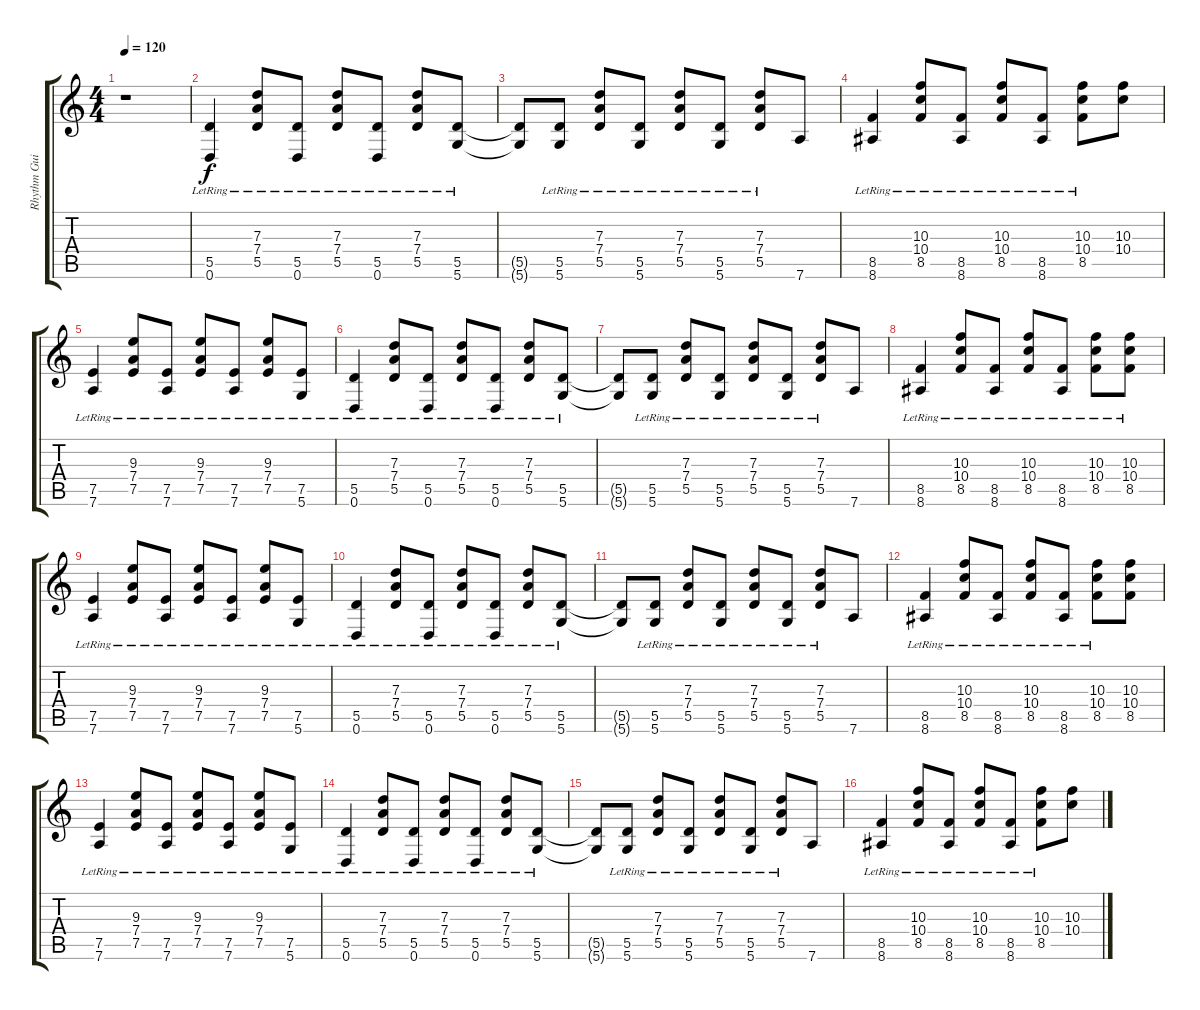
\track ("Rhythm Guitar 1 - CJ" "Rhythm Gui") {instrument distortionguitar}
\staff {score tabs}
\tuning (E4 B3 G3 D3 A2 D2) {hide}
\ts (4 4)
\tempo 120
\clef g2
\ks c
r.1{dy f instrument distortionguitar} |
(5.5{lr} 0.6{lr}).4 (7.3{lr} 7.4{lr} 5.5{lr}).8 (5.5{lr} 0.6{lr}).8 (7.3{lr} 7.4{lr} 5.5{lr}).8 (5.5{lr} 0.6{lr}).8 (7.3{lr} 7.4{lr} 5.5).8 (5.5{lr} 5.6{lr}).8 |
(5.5{t} 5.6{t}).8 (5.5 5.6{lr}).8 (7.3{lr} 7.4{lr} 5.5).8 (5.5 5.6{lr}).8 (7.3{lr} 7.4{lr} 5.5).8 (5.5 5.6{lr}).8 (7.3{lr} 7.4{lr} 5.5{lr}).8 7.6.8 |
(8.5{lr} 8.6{lr}).4 (10.3{lr} 10.4{lr} 8.5{lr}).8 (8.5{lr} 8.6{lr}).8 (10.3{lr} 10.4{lr} 8.5{lr}).8 (8.5{lr} 8.6{lr}).8 (10.3{lr} 10.4{lr} 8.5{lr}).8 (10.3 10.4).8 |
(7.5{lr} 7.6{lr}).4 (9.3{lr} 7.4{lr} 7.5{lr}).8 (7.5{lr} 7.6{lr}).8 (9.3{lr} 7.4{lr} 7.5{lr}).8 (7.5{lr} 7.6{lr}).8 (9.3{lr} 7.4{lr} 7.5{lr}).8 (7.5{lr} 5.6{lr}).8 |
(5.5{lr} 0.6{lr}).4 (7.3{lr} 7.4{lr} 5.5{lr}).8 (5.5{lr} 0.6{lr}).8 (7.3{lr} 7.4{lr} 5.5{lr}).8 (5.5{lr} 0.6{lr}).8 (7.3{lr} 7.4{lr} 5.5).8 (5.5{lr} 5.6{lr}).8 |
(5.5{t} 5.6{t}).8 (5.5 5.6{lr}).8 (7.3{lr} 7.4{lr} 5.5).8 (5.5 5.6{lr}).8 (7.3{lr} 7.4{lr} 5.5).8 (5.5 5.6{lr}).8 (7.3{lr} 7.4{lr} 5.5{lr}).8 7.6.8 |
(8.5{lr} 8.6{lr}).4 (10.3{lr} 10.4{lr} 8.5{lr}).8 (8.5{lr} 8.6{lr}).8 (10.3{lr} 10.4{lr} 8.5{lr}).8 (8.5{lr} 8.6{lr}).8 (10.3{lr} 10.4{lr} 8.5{lr}).8 (10.3{lr} 10.4{lr} 8.5{lr}).8 |
(7.5{lr} 7.6{lr}).4 (9.3{lr} 7.4{lr} 7.5{lr}).8 (7.5{lr} 7.6{lr}).8 (9.3{lr} 7.4{lr} 7.5{lr}).8 (7.5{lr} 7.6{lr}).8 (9.3{lr} 7.4{lr} 7.5{lr}).8 (7.5{lr} 5.6{lr}).8 |
(5.5{lr} 0.6{lr}).4 (7.3{lr} 7.4{lr} 5.5{lr}).8 (5.5{lr} 0.6{lr}).8 (7.3{lr} 7.4{lr} 5.5{lr}).8 (5.5{lr} 0.6{lr}).8 (7.3{lr} 7.4{lr} 5.5).8 (5.5{lr} 5.6{lr}).8 |
(5.5{t} 5.6{t}).8 (5.5 5.6{lr}).8 (7.3{lr} 7.4{lr} 5.5).8 (5.5 5.6{lr}).8 (7.3{lr} 7.4{lr} 5.5).8 (5.5 5.6{lr}).8 (7.3{lr} 7.4{lr} 5.5{lr}).8 7.6.8 |
(8.5{lr} 8.6{lr}).4 (10.3{lr} 10.4{lr} 8.5{lr}).8 (8.5{lr} 8.6{lr}).8 (10.3{lr} 10.4{lr} 8.5{lr}).8 (8.5{lr} 8.6{lr}).8 (10.3{lr} 10.4{lr} 8.5{lr}).8 (10.3 10.4 8.5).8 |
(7.5{lr} 7.6{lr}).4 (9.3{lr} 7.4{lr} 7.5{lr}).8 (7.5{lr} 7.6{lr}).8 (9.3{lr} 7.4{lr} 7.5{lr}).8 (7.5{lr} 7.6{lr}).8 (9.3{lr} 7.4{lr} 7.5{lr}).8 (7.5{lr} 5.6{lr}).8 |
(5.5{lr} 0.6{lr}).4 (7.3{lr} 7.4{lr} 5.5{lr}).8 (5.5{lr} 0.6{lr}).8 (7.3{lr} 7.4{lr} 5.5{lr}).8 (5.5{lr} 0.6{lr}).8 (7.3{lr} 7.4{lr} 5.5).8 (5.5{lr} 5.6{lr}).8 |
(5.5{t} 5.6{t}).8 (5.5 5.6{lr}).8 (7.3{lr} 7.4{lr} 5.5).8 (5.5 5.6{lr}).8 (7.3{lr} 7.4{lr} 5.5).8 (5.5 5.6{lr}).8 (7.3{lr} 7.4{lr} 5.5{lr}).8 7.6.8 |
(8.5{lr} 8.6{lr}).4 (10.3{lr} 10.4{lr} 8.5{lr}).8 (8.5{lr} 8.6{lr}).8 (10.3{lr} 10.4{lr} 8.5{lr}).8 (8.5{lr} 8.6{lr}).8 (10.3{lr} 10.4{lr} 8.5{lr}).8 (10.3 10.4).8
